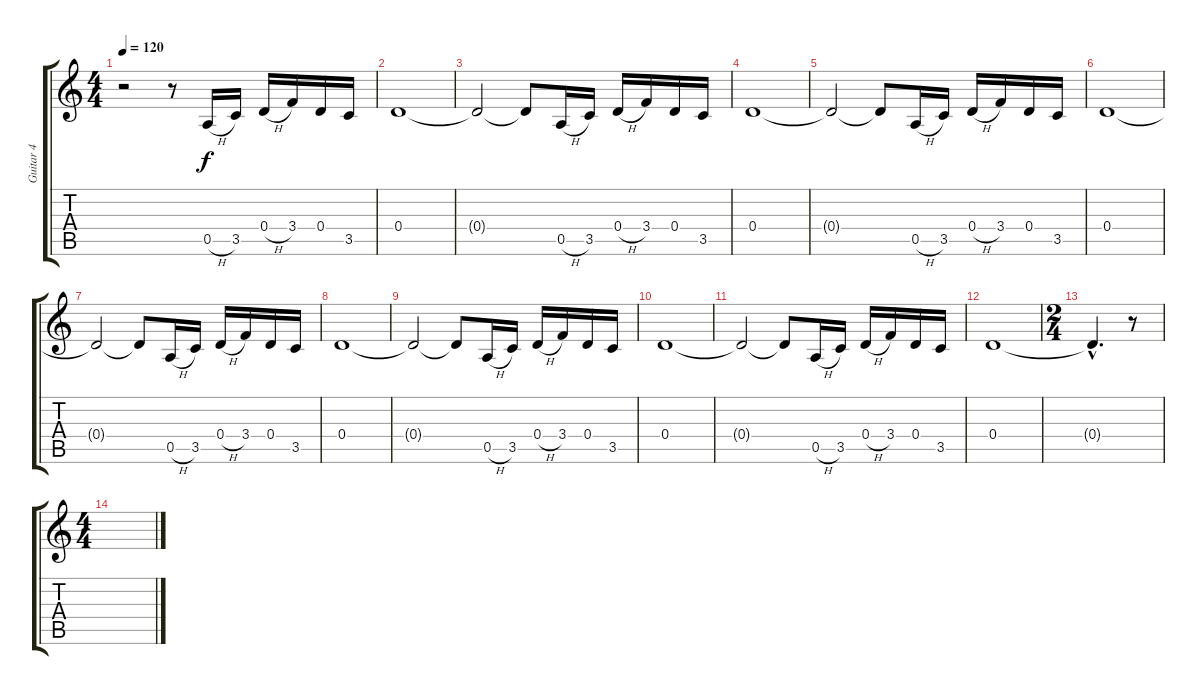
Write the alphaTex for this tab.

\track ("Guitar 4" "Guitar 4") {instrument distortionguitar}
\staff {score tabs}
\tuning (E4 B3 G3 D3 A2 E2) {hide}
\ts (4 4)
\tempo 120
\clef g2
\ks c
r.2{dy f instrument distortionguitar} r.8 0.5{h}.16 3.5.16 0.4{h}.16 3.4.16 0.4.16 3.5.16 |
0.4.1 |
0.4{t}.2 0.4{t}.8 0.5{h}.16 3.5.16 0.4{h}.16 3.4.16 0.4.16 3.5.16 |
0.4.1 |
0.4{t}.2 0.4{t}.8 0.5{h}.16 3.5.16 0.4{h}.16 3.4.16 0.4.16 3.5.16 |
0.4.1 |
0.4{t}.2 0.4{t}.8 0.5{h}.16 3.5.16 0.4{h}.16 3.4.16 0.4.16 3.5.16 |
0.4.1 |
0.4{t}.2 0.4{t}.8 0.5{h}.16 3.5.16 0.4{h}.16 3.4.16 0.4.16 3.5.16 |
0.4.1 |
0.4{t}.2 0.4{t}.8 0.5{h}.16 3.5.16 0.4{h}.16 3.4.16 0.4.16 3.5.16 |
0.4.1 |
\ts (2 4)
0.4{hac t}.4{d} r.8 |
\ts (4 4)
